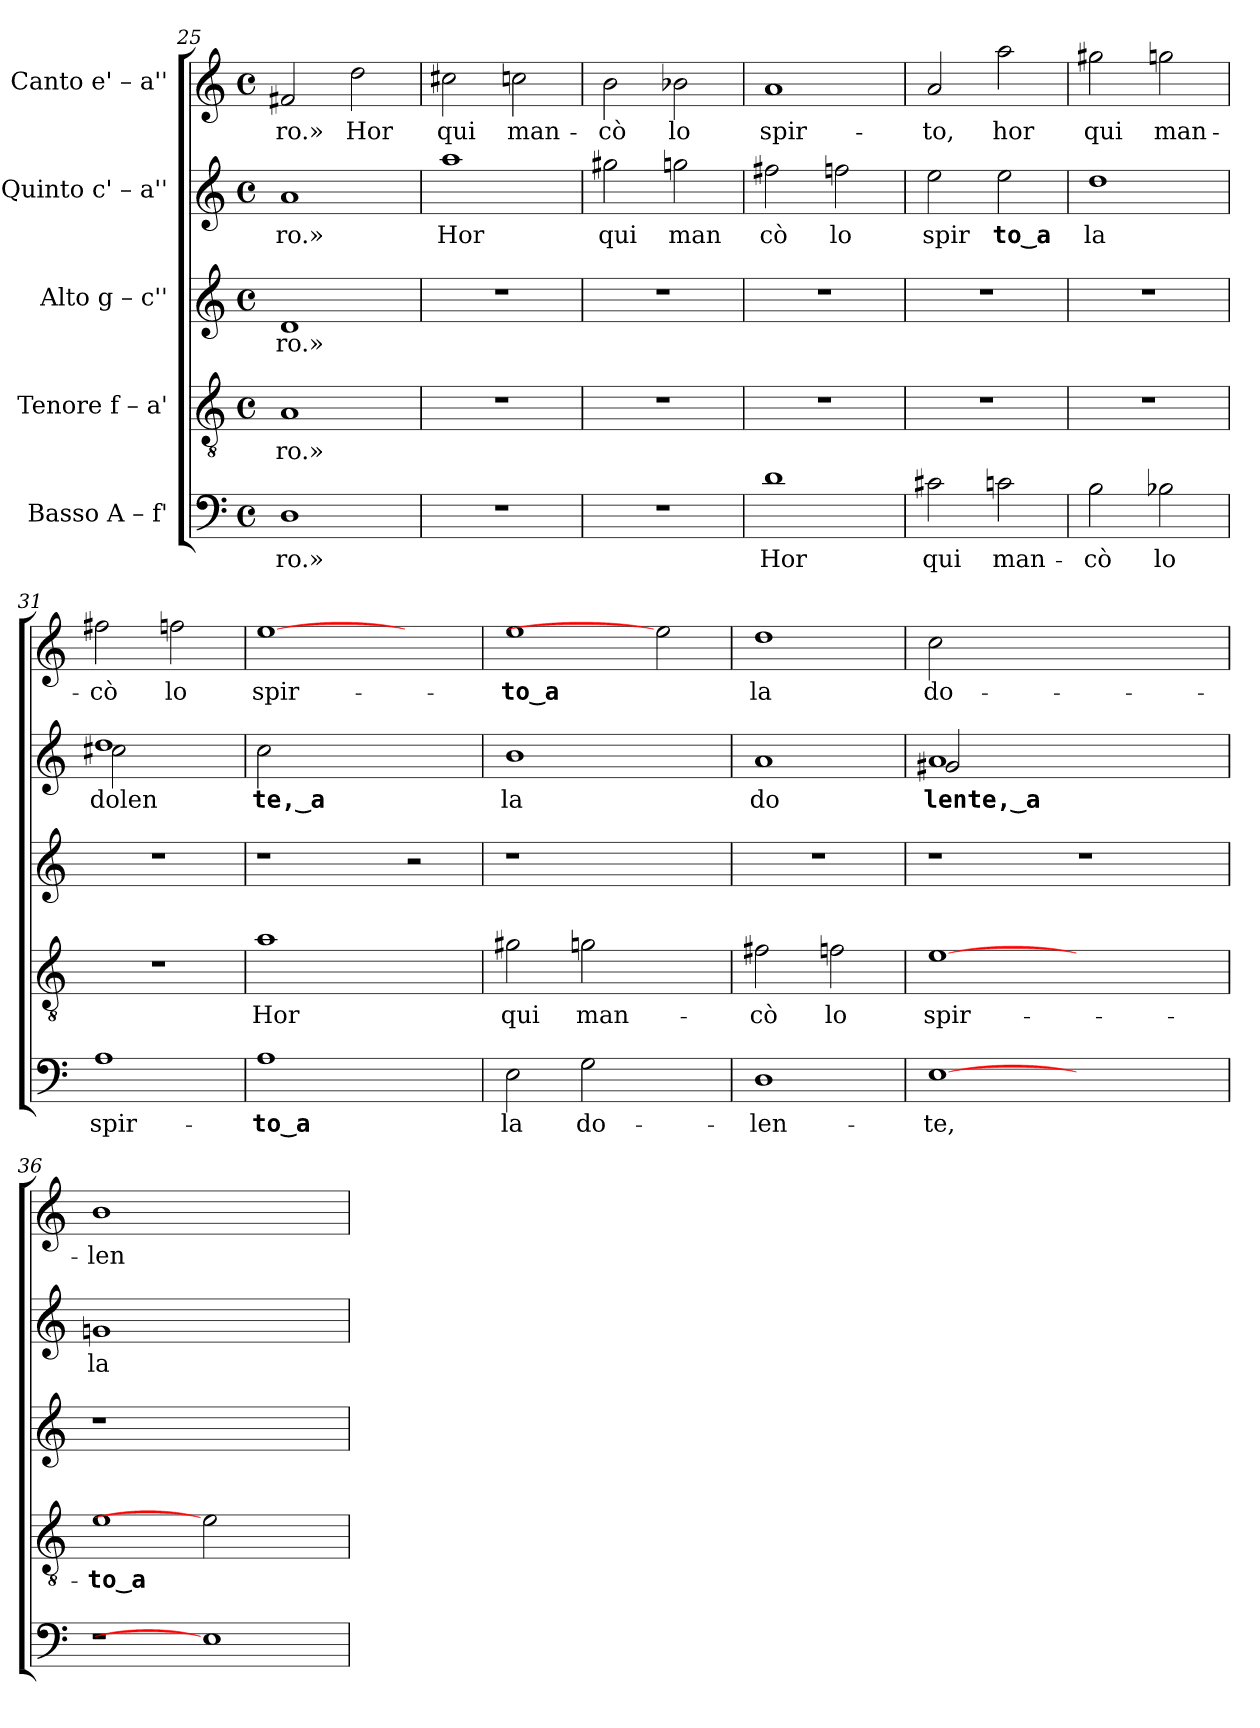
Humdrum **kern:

**kern	**text	**kern	**text	**kern	**text	**kern	**text	**kern	**text
*part5	*part5	*part4	*part4	*part3	*part3	*part2	*part2	*part1	*part1
*staff5	*staff5	*staff4	*staff4	*staff3	*staff3	*staff2	*staff2	*staff1	*staff1
*I"Basso  A – f'	*	*I"Tenore  f – a'	*	*I"Alto  g – c''	*	*I"Quinto  c' – a''	*	*I"Canto  e' – a''	*
*clefF4	*	*clefGv2	*	*clefG2	*	*clefG2	*	*clefG2	*
*k[]	*	*k[]	*	*k[]	*	*k[]	*	*k[]	*
*C:	*	*C:	*	*C:	*	*C:	*	*C:	*
*M4/4	*	*M4/4	*	*M4/4	*	*M4/4	*	*M4/4	*
*met(c)	*	*met(c)	*	*met(c)	*	*met(c)	*	*met(c)	*
=25	=25	=25	=25	=25	=25	=25	=25	=25	=25
!	!LO:LY:b:rj	!	!LO:LY:b:rj	!	!LO:LY:b:rj	!	!LO:LY:b:rj	!	!LO:LY:b:rj
1D	-ro.»	1A	ro.»	1d	-ro.»	1a	ro.»	2f#X/	-ro.»
!	!	!	!	!	!	!	!	!	!LO:LY:b:rj
.	.	.	.	.	.	.	.	2dd\	Hor
=26	=26	=26	=26	=26	=26	=26	=26	=26	=26
!	!	!	!	!	!	!	!LO:LY:b:rj	!	!LO:LY:b:rj
1r	.	1r	.	1r	.	1aa	Hor	2cc#X\	qui
!	!	!	!	!	!	!	!	!	!LO:LY:b:rj
.	.	.	.	.	.	.	.	2cc\	man-
=27	=27	=27	=27	=27	=27	=27	=27	=27	=27
!	!	!	!	!	!	!	!LO:LY:b:rj	!	!LO:LY:b:rj
1r	.	1r	.	1r	.	2gg#X\	qui	2b\	-cò
!	!	!	!	!	!	!	!LO:LY:b:rj	!	!LO:LY:b:rj
.	.	.	.	.	.	2gg\	man	2b-X\	lo
=28	=28	=28	=28	=28	=28	=28	=28	=28	=28
!	!LO:LY:b:rj	!	!	!	!	!	!LO:LY:b:rj	!	!LO:LY:b:rj
1d	Hor	1r	.	1r	.	2ff#X\	cò	1a	spir-
!	!	!	!	!	!	!	!LO:LY:b:rj	!	!
.	.	.	.	.	.	2ff\	lo	.	.
=29	=29	=29	=29	=29	=29	=29	=29	=29	=29
!	!LO:LY:b:rj	!	!	!	!	!	!LO:LY:b:rj	!	!LO:LY:b:rj
2c#X\	qui	1r	.	1r	.	2ee\	spir	2a/	-to,
!	!LO:LY:b:rj	!	!	!	!	!	!LO:LY:b:rj	!	!LO:LY:b:rj
2c\	man-	.	.	.	.	2ee\	to‿a	2aa\	hor
=30	=30	=30	=30	=30	=30	=30	=30	=30	=30
!	!LO:LY:b:rj	!	!	!	!	!	!LO:LY:b:rj	!	!LO:LY:b:rj
2B\	-cò	1r	.	1r	.	1dd	la	2gg#X\	qui
!	!LO:LY:b:rj	!	!	!	!	!	!	!	!LO:LY:b:rj
2B-X\	lo	.	.	.	.	.	.	2ggn\	man-
!!LO:LB:g=z
=31	=31	=31	=31	=31	=31	=31	=31	=31	=31
!	!LO:LY:b:rj	!	!	!	!	!	!LO:LY:b:rj	!	!LO:LY:b:rj
*	*	*	*	*	*	*^	*	*	*
1A	spir-	1r	.	1r	.	1dd	2cc#X\	dolen	2ff#X\	-cò
!	!	!	!	!	!	!	!	!	!	!LO:LY:b:rj
.	.	.	.	.	.	.	2ryy	.	2ff\	lo
=32	=32	=32	=32	=32	=32	=32	=32	=32	=32	=32
!	!LO:LY:b:rj	!	!LO:LY:b:rj	!	!	!	!	!LO:LY:b:rj	!	!LO:LY:b:rj
*	*	*	*	*	*	*v	*v	*	*	*
1A	-to‿a	1a	Hor	1r	.	2cc\	te,‿a	[1ee	spir-
.	.	.	.	.	.	1ryy	.	.	.
2ryy	.	2ryy	.	2r	.	.	.	2ryy	.
=33	=33	=33	=33	=33	=33	=33	=33	=33	=33
!	!LO:LY:b:rj	!	!LO:LY:b:rj	!	!	!	!LO:LY:b:rj	!	!LO:LY:b:rj
2E\	la	2g#X\	qui	1r	.	1b	la	1ee	-to‿a
!	!LO:LY:b:rj	!	!LO:LY:b:rj	!	!	!	!	!	!
2G\	do-	2g\	man-	.	.	.	.	.	.
2ryy	.	2ryy	.	2ryy	.	2ryy	.	2ee]	.
=34	=34	=34	=34	=34	=34	=34	=34	=34	=34
!	!LO:LY:b:rj	!	!LO:LY:b:rj	!	!	!	!LO:LY:b:rj	!	!LO:LY:b:rj
1D	-len-	2f#X\	-cò	1r	.	1a	do	1dd	la
!	!	!	!LO:LY:b:rj	!	!	!	!	!	!
.	.	2f\	lo	.	.	.	.	.	.
=35	=35	=35	=35	=35	=35	=35	=35	=35	=35
!	!LO:LY:b:rj	!	!LO:LY:b:rj	!	!	!	!LO:LY:b:rj	!	!LO:LY:b:rj
*	*	*	*	*	*	*^	*	*	*
[1E	-te,	[1e	spir-	1r	.	1a	2g#X/	lente,‿a	2cc\	do-
.	.	.	.	.	.	.	1ryy	.	1.ryy	.
1ryy	.	1ryy	.	1r	.	1ryy	.	.	.	.
.	.	.	.	.	.	.	2ryy	.	.	.
=36	=36	=36	=36	=36	=36	=36	=36	=36	=36	=36
!	!	!	!LO:LY:b:rj	!	!	!	!	!LO:LY:b:rj	!	!LO:LY:b:rj
*	*	*	*	*	*	*v	*v	*	*	*
1r	.	1e	-to‿a	1r	.	1gn	la	1b	-len-
1E]	.	2e]	.	1ryy	.	1ryy	.	1ryy	.
.	.	2ryy	.	.	.	.	.	.	.
=	=	=	=	=	=	=	=	=	=
*-	*-	*-	*-	*-	*-	*-	*-	*-	*-
